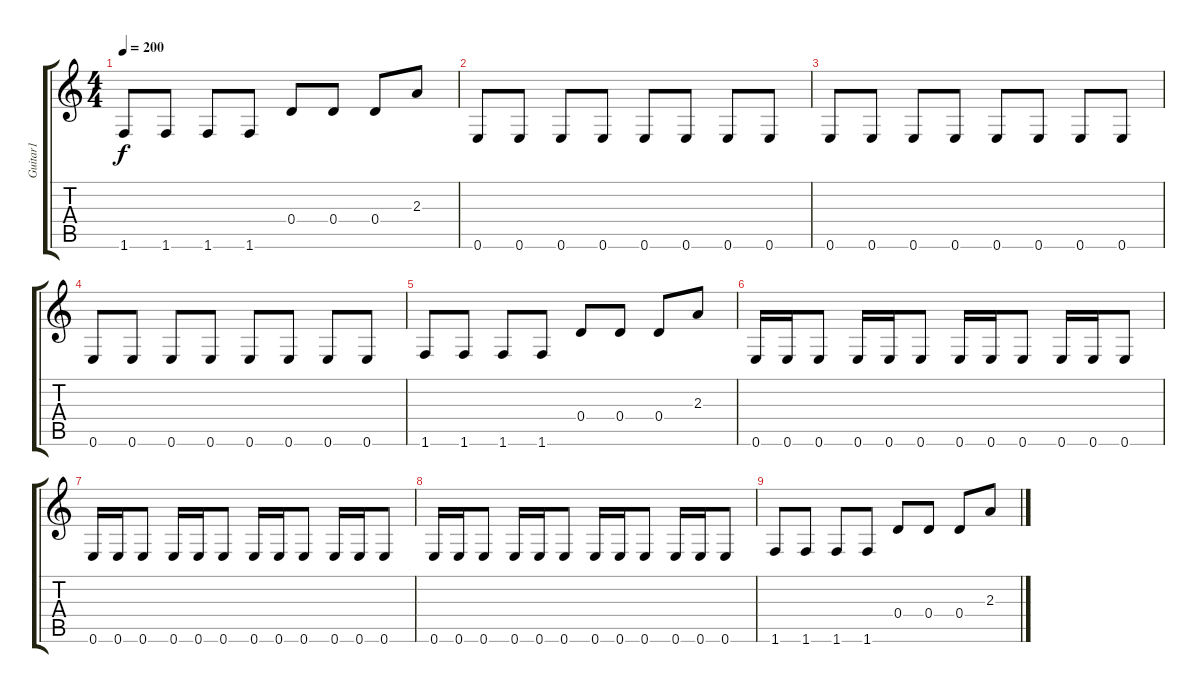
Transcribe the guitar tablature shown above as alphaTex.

\track ("Guitar1" "Guitar1") {instrument distortionguitar}
\staff {score tabs}
\tuning (E4 B3 G3 D3 A2 E2) {hide}
\ts (4 4)
\tempo 200
\clef g2
\ks c
1.6.8{dy f} 1.6.8 1.6.8 1.6.8 0.4.8 0.4.8 0.4.8 2.3.8 |
0.6.8 0.6.8 0.6.8 0.6.8 0.6.8 0.6.8 0.6.8 0.6.8 |
0.6.8 0.6.8 0.6.8 0.6.8 0.6.8 0.6.8 0.6.8 0.6.8 |
0.6.8 0.6.8 0.6.8 0.6.8 0.6.8 0.6.8 0.6.8 0.6.8 |
1.6.8 1.6.8 1.6.8 1.6.8 0.4.8 0.4.8 0.4.8 2.3.8 |
0.6.16 0.6.16 0.6.8 0.6.16 0.6.16 0.6.8 0.6.16 0.6.16 0.6.8 0.6.16 0.6.16 0.6.8 |
0.6.16 0.6.16 0.6.8 0.6.16 0.6.16 0.6.8 0.6.16 0.6.16 0.6.8 0.6.16 0.6.16 0.6.8 |
0.6.16 0.6.16 0.6.8 0.6.16 0.6.16 0.6.8 0.6.16 0.6.16 0.6.8 0.6.16 0.6.16 0.6.8 |
1.6.8 1.6.8 1.6.8 1.6.8 0.4.8 0.4.8 0.4.8 2.3.8
